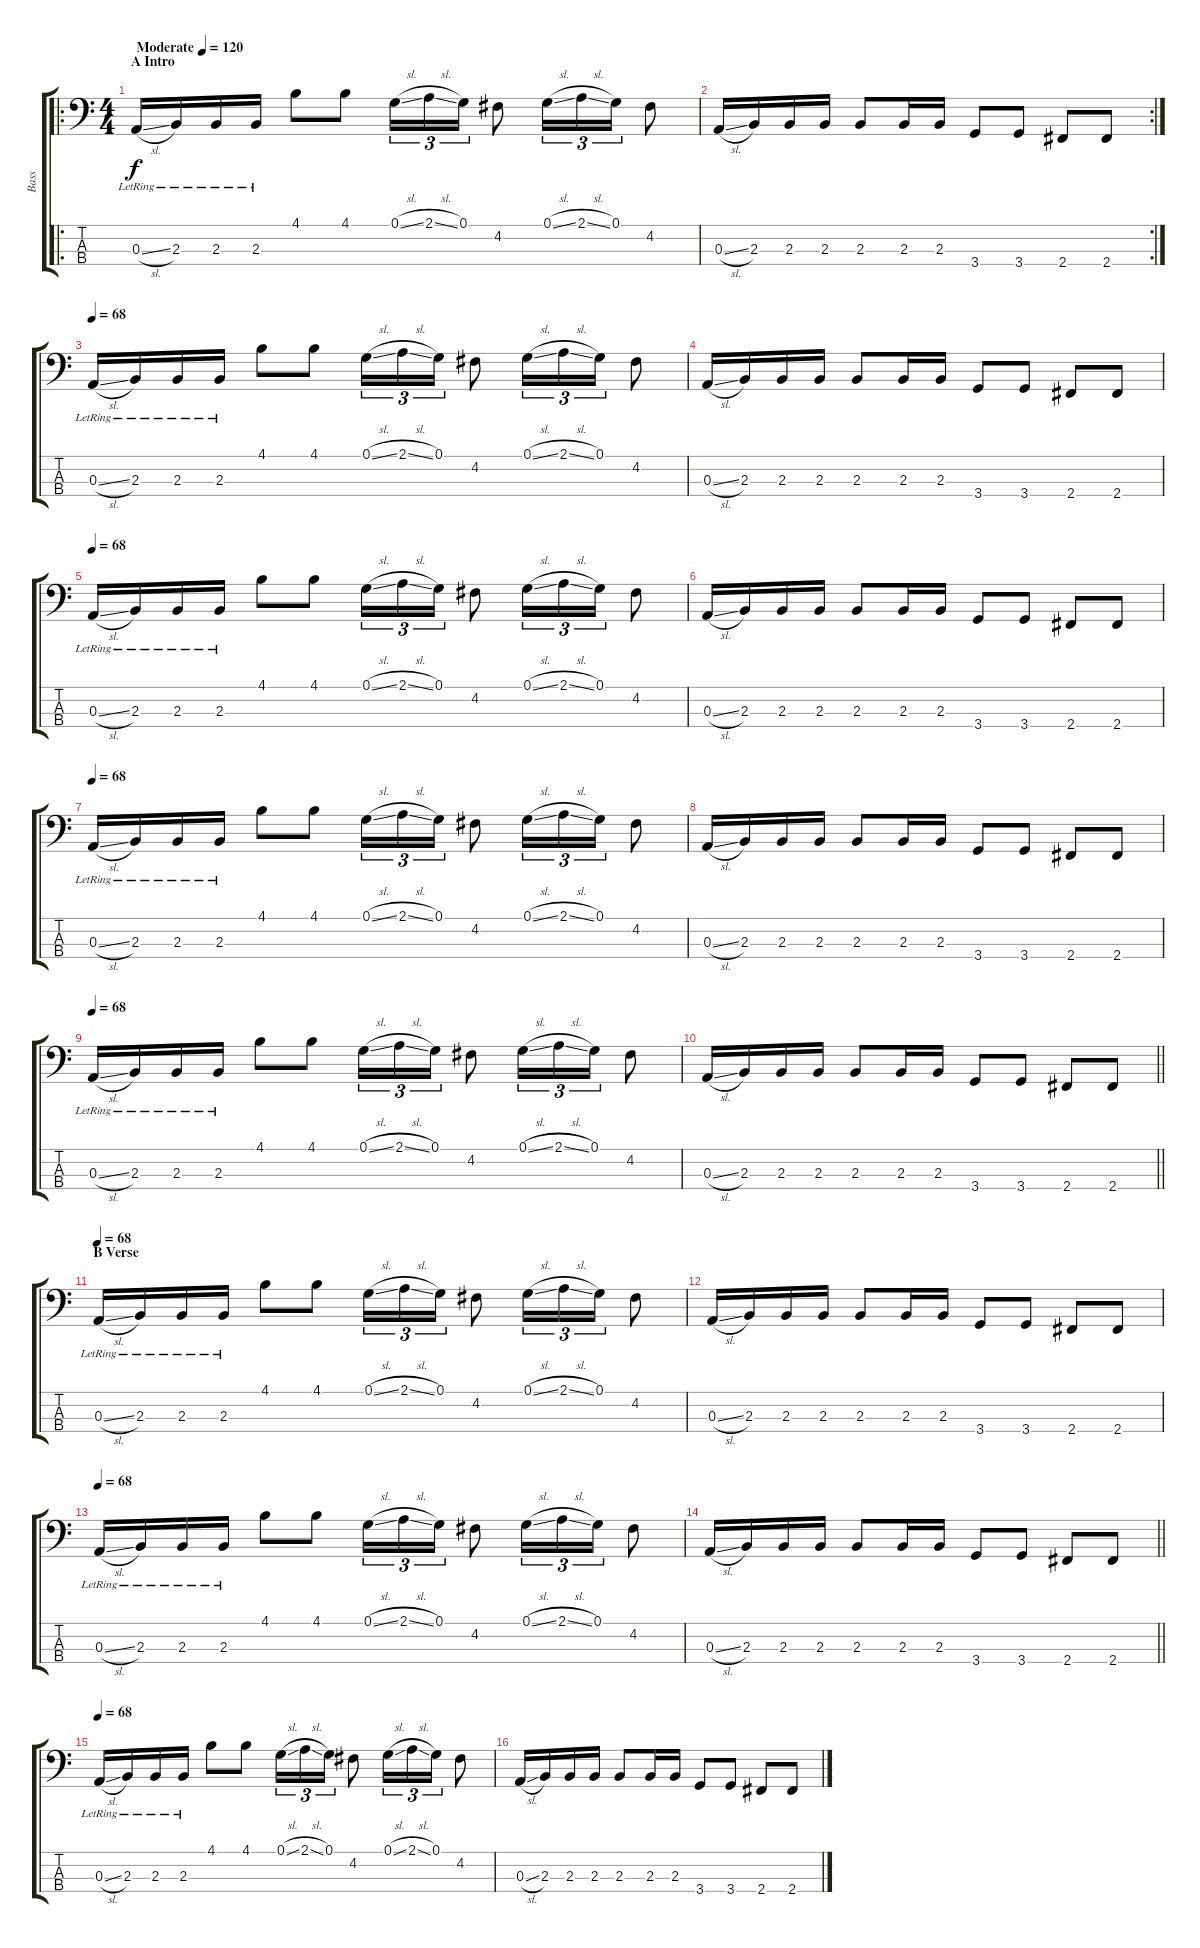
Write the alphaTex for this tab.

\track ("Bass" "Bass") {instrument electricbasspick}
\staff {score tabs}
\tuning (G2 D2 A1 E1) {hide}
\ro
\ts (4 4)
\section ("" "A Intro")
\tempo (120 "Moderate")
\tempo 68
\tempo (120 "Moderate")
\clef f4
\ks c
0.3{sl lr}.16{dy f instrument electricbasspick} 2.3{lr}.16 2.3{lr}.16 2.3{lr}.16 4.1.8 4.1.8 0.1{sl}.16{tu (3 2)} 2.1{sl}.16{tu (3 2)} 0.1.16{tu (3 2)} 4.2.8 0.1{sl}.16{tu (3 2)} 2.1{sl}.16{tu (3 2)} 0.1.16{tu (3 2)} 4.2.8 |
\rc 2
0.3{sl}.16 2.3.16 2.3.16 2.3.16 2.3.8 2.3.16 2.3.16 3.4.8 3.4.8 2.4.8 2.4.8 |
\tempo 68
0.3{sl lr}.16 2.3{lr}.16 2.3{lr}.16 2.3{lr}.16 4.1.8 4.1.8 0.1{sl}.16{tu (3 2)} 2.1{sl}.16{tu (3 2)} 0.1.16{tu (3 2)} 4.2.8 0.1{sl}.16{tu (3 2)} 2.1{sl}.16{tu (3 2)} 0.1.16{tu (3 2)} 4.2.8 |
0.3{sl}.16 2.3.16 2.3.16 2.3.16 2.3.8 2.3.16 2.3.16 3.4.8 3.4.8 2.4.8 2.4.8 |
\tempo 68
0.3{sl lr}.16 2.3{lr}.16 2.3{lr}.16 2.3{lr}.16 4.1.8 4.1.8 0.1{sl}.16{tu (3 2)} 2.1{sl}.16{tu (3 2)} 0.1.16{tu (3 2)} 4.2.8 0.1{sl}.16{tu (3 2)} 2.1{sl}.16{tu (3 2)} 0.1.16{tu (3 2)} 4.2.8 |
0.3{sl}.16 2.3.16 2.3.16 2.3.16 2.3.8 2.3.16 2.3.16 3.4.8 3.4.8 2.4.8 2.4.8 |
\tempo 68
0.3{sl lr}.16 2.3{lr}.16 2.3{lr}.16 2.3{lr}.16 4.1.8 4.1.8 0.1{sl}.16{tu (3 2)} 2.1{sl}.16{tu (3 2)} 0.1.16{tu (3 2)} 4.2.8 0.1{sl}.16{tu (3 2)} 2.1{sl}.16{tu (3 2)} 0.1.16{tu (3 2)} 4.2.8 |
0.3{sl}.16 2.3.16 2.3.16 2.3.16 2.3.8 2.3.16 2.3.16 3.4.8 3.4.8 2.4.8 2.4.8 |
\tempo 68
0.3{sl lr}.16 2.3{lr}.16 2.3{lr}.16 2.3{lr}.16 4.1.8 4.1.8 0.1{sl}.16{tu (3 2)} 2.1{sl}.16{tu (3 2)} 0.1.16{tu (3 2)} 4.2.8 0.1{sl}.16{tu (3 2)} 2.1{sl}.16{tu (3 2)} 0.1.16{tu (3 2)} 4.2.8 |
\barLineRight lightlight
0.3{sl}.16 2.3.16 2.3.16 2.3.16 2.3.8 2.3.16 2.3.16 3.4.8 3.4.8 2.4.8 2.4.8 |
\section ("" "B Verse")
\tempo 68
0.3{sl lr}.16 2.3{lr}.16 2.3{lr}.16 2.3{lr}.16 4.1.8 4.1.8 0.1{sl}.16{tu (3 2)} 2.1{sl}.16{tu (3 2)} 0.1.16{tu (3 2)} 4.2.8 0.1{sl}.16{tu (3 2)} 2.1{sl}.16{tu (3 2)} 0.1.16{tu (3 2)} 4.2.8 |
0.3{sl}.16 2.3.16 2.3.16 2.3.16 2.3.8 2.3.16 2.3.16 3.4.8 3.4.8 2.4.8 2.4.8 |
\tempo 68
0.3{sl lr}.16 2.3{lr}.16 2.3{lr}.16 2.3{lr}.16 4.1.8 4.1.8 0.1{sl}.16{tu (3 2)} 2.1{sl}.16{tu (3 2)} 0.1.16{tu (3 2)} 4.2.8 0.1{sl}.16{tu (3 2)} 2.1{sl}.16{tu (3 2)} 0.1.16{tu (3 2)} 4.2.8 |
\barLineRight lightlight
0.3{sl}.16 2.3.16 2.3.16 2.3.16 2.3.8 2.3.16 2.3.16 3.4.8 3.4.8 2.4.8 2.4.8 |
\tempo 68
0.3{sl lr}.16 2.3{lr}.16 2.3{lr}.16 2.3{lr}.16 4.1.8 4.1.8 0.1{sl}.16{tu (3 2)} 2.1{sl}.16{tu (3 2)} 0.1.16{tu (3 2)} 4.2.8 0.1{sl}.16{tu (3 2)} 2.1{sl}.16{tu (3 2)} 0.1.16{tu (3 2)} 4.2.8 |
0.3{sl}.16 2.3.16 2.3.16 2.3.16 2.3.8 2.3.16 2.3.16 3.4.8 3.4.8 2.4.8 2.4.8
